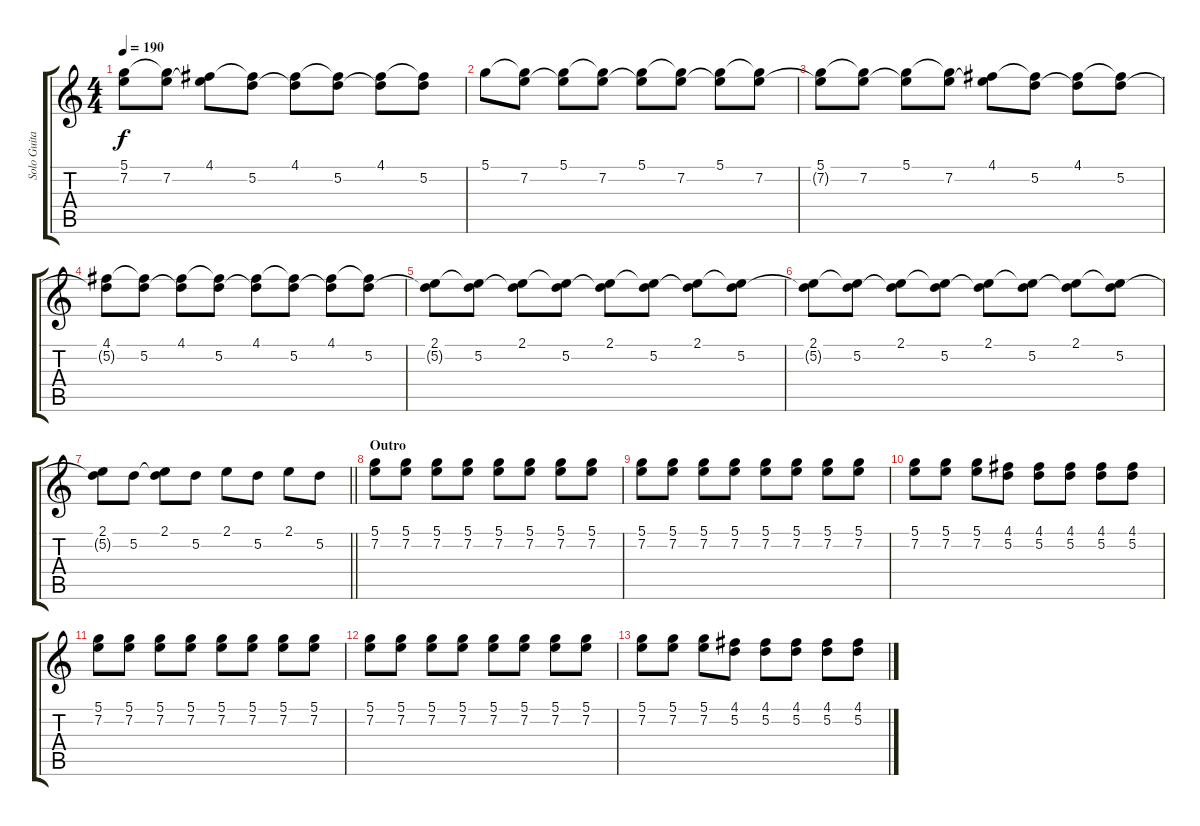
\track ("Solo Guitar" "Solo Guita") {instrument distortionguitar}
\staff {score tabs}
\tuning (D4 A3 F3 C3 G2 C2) {hide}
\ts (4 4)
\tempo 190
\clef g2
\ks c
(5.1 7.2{t}).8{dy f} (5.1{t} 7.2).8 (4.1 7.2{t}).8 (4.1{t} 5.2).8 (4.1 5.2{t}).8 (4.1{t} 5.2).8 (4.1 5.2{t}).8 (4.1{t} 5.2).8 |
5.1.8 (5.1{t} 7.2).8 (5.1 7.2{t}).8 (5.1{t} 7.2).8 (5.1 7.2{t}).8 (5.1{t} 7.2).8 (5.1 7.2{t}).8 (5.1{t} 7.2).8 |
(5.1 7.2{t}).8 (5.1{t} 7.2).8 (5.1 7.2{t}).8 (5.1{t} 7.2).8 (4.1 7.2{t}).8 (4.1{t} 5.2).8 (4.1 5.2{t}).8 (4.1{t} 5.2).8 |
(4.1 5.2{t}).8 (4.1{t} 5.2).8 (4.1 5.2{t}).8 (4.1{t} 5.2).8 (4.1 5.2{t}).8 (4.1{t} 5.2).8 (4.1 5.2{t}).8 (4.1{t} 5.2).8 |
(2.1 5.2{t}).8 (2.1{t} 5.2).8 (2.1 5.2{t}).8 (2.1{t} 5.2).8 (2.1 5.2{t}).8 (2.1{t} 5.2).8 (2.1 5.2{t}).8 (2.1{t} 5.2).8 |
(2.1 5.2{t}).8 (2.1{t} 5.2).8 (2.1 5.2{t}).8 (2.1{t} 5.2).8 (2.1 5.2{t}).8 (2.1{t} 5.2).8 (2.1 5.2{t}).8 (2.1{t} 5.2).8 |
\barLineRight lightlight
(2.1 5.2{t}).8 5.2.8 (2.1 5.2{t}).8 5.2.8 2.1.8 5.2.8 2.1.8 5.2.8 |
\section ("" "Outro")
(5.1 7.2).8 (5.1 7.2).8 (5.1 7.2).8 (5.1 7.2).8 (5.1 7.2).8 (5.1 7.2).8 (5.1 7.2).8 (5.1 7.2).8 |
(5.1 7.2).8 (5.1 7.2).8 (5.1 7.2).8 (5.1 7.2).8 (5.1 7.2).8 (5.1 7.2).8 (5.1 7.2).8 (5.1 7.2).8 |
(5.1 7.2).8 (5.1 7.2).8 (5.1 7.2).8 (4.1 5.2).8 (4.1 5.2).8 (4.1 5.2).8 (4.1 5.2).8 (4.1 5.2).8 |
(5.1 7.2).8 (5.1 7.2).8 (5.1 7.2).8 (5.1 7.2).8 (5.1 7.2).8 (5.1 7.2).8 (5.1 7.2).8 (5.1 7.2).8 |
(5.1 7.2).8 (5.1 7.2).8 (5.1 7.2).8 (5.1 7.2).8 (5.1 7.2).8 (5.1 7.2).8 (5.1 7.2).8 (5.1 7.2).8 |
(5.1 7.2).8 (5.1 7.2).8 (5.1 7.2).8 (4.1 5.2).8 (4.1 5.2).8 (4.1 5.2).8 (4.1 5.2).8 (4.1 5.2).8
